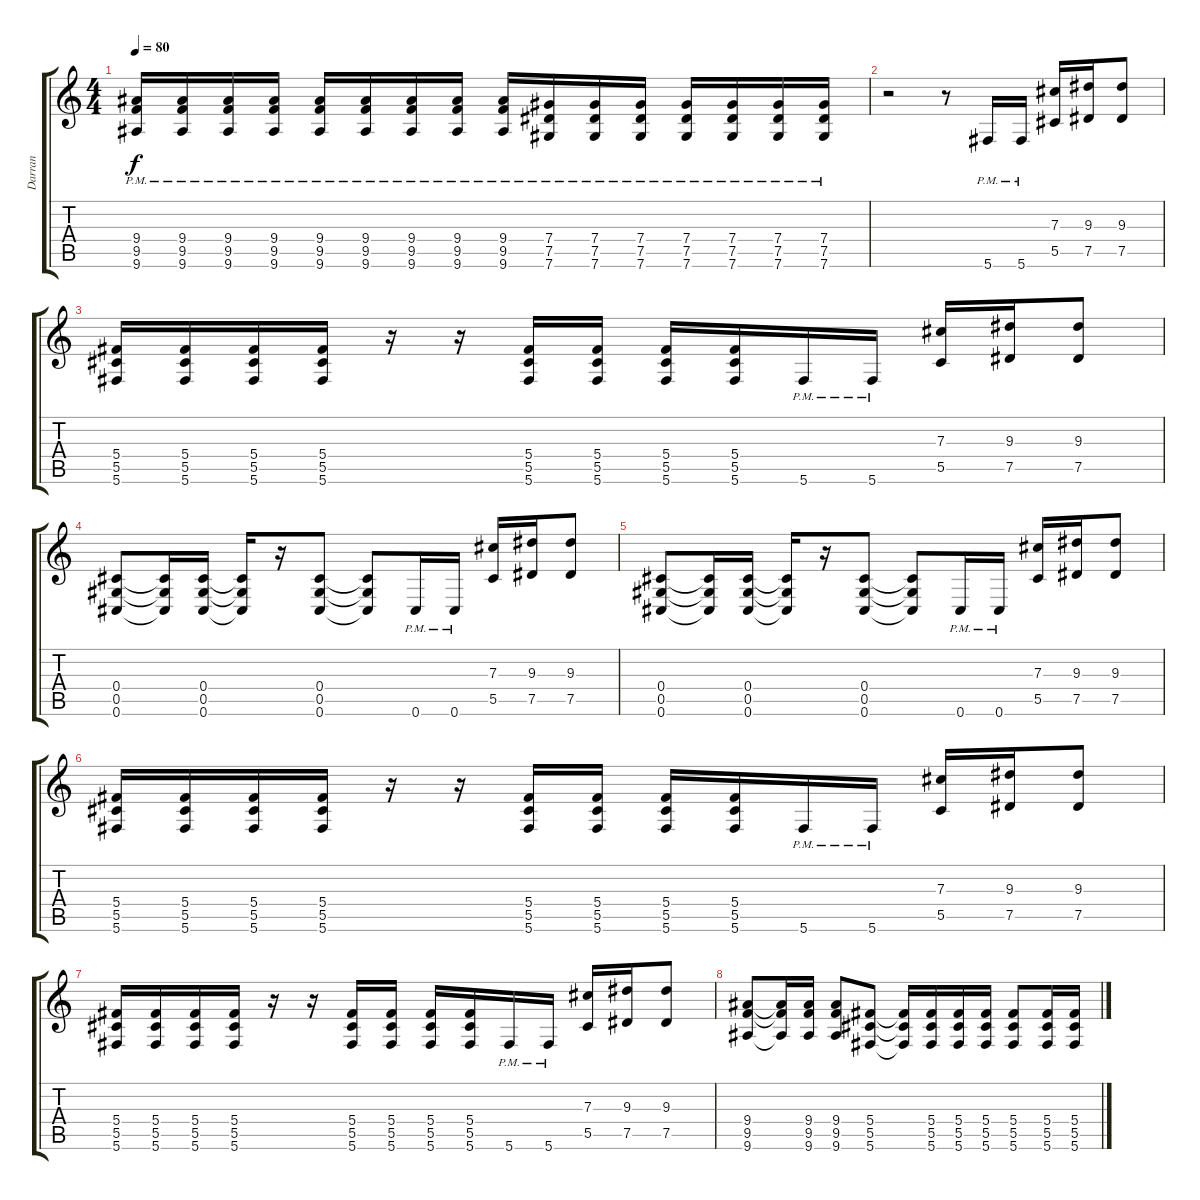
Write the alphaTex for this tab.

\track ("Darran" "Darran") {instrument acousticguitarsteel}
\staff {score tabs}
\tuning (Eb4 Bb3 Gb3 Db3 Ab2 Db2) {hide}
\ts (4 4)
\tempo 80
\clef g2
\ks c
(9.4{pm} 9.5{pm} 9.6{pm}).16{dy f} (9.4{pm} 9.5{pm} 9.6{pm}).16 (9.4{pm} 9.5{pm} 9.6{pm}).16 (9.4{pm} 9.5{pm} 9.6{pm}).16 (9.4{pm} 9.5{pm} 9.6{pm}).16 (9.4{pm} 9.5{pm} 9.6{pm}).16 (9.4{pm} 9.5{pm} 9.6{pm}).16 (9.4{pm} 9.5{pm} 9.6{pm}).16 (9.4{pm} 9.5{pm} 9.6{pm}).16 (7.4{pm} 7.5{pm} 7.6{pm}).16 (7.4{pm} 7.5{pm} 7.6{pm}).16 (7.4{pm} 7.5{pm} 7.6{pm}).16 (7.4{pm} 7.5{pm} 7.6{pm}).16 (7.4{pm} 7.5{pm} 7.6{pm}).16 (7.4{pm} 7.5{pm} 7.6{pm}).16 (7.4{pm} 7.5{pm} 7.6{pm}).16 |
r.2 r.8 5.6{pm}.16 5.6{pm}.16 (7.3 5.5).16 (9.3 7.5).16 (9.3 7.5).8 |
(5.4 5.5 5.6).16 (5.4 5.5 5.6).16 (5.4 5.5 5.6).16 (5.4 5.5 5.6).16 r.16 r.16 (5.4 5.5 5.6).16 (5.4 5.5 5.6).16 (5.4 5.5 5.6).16 (5.4 5.5 5.6).16 5.6{pm}.16 5.6{pm}.16 (7.3 5.5).16 (9.3 7.5).16 (9.3 7.5).8 |
(0.4 0.5 0.6).8 (0.4{t} 0.5{t} 0.6{t}).16 (0.4 0.5 0.6).16 (0.4{t} 0.5{t} 0.6{t}).16 r.16 (0.4 0.5 0.6).8 (0.4{t} 0.5{t} 0.6{t}).8 0.6{pm}.16 0.6{pm}.16 (7.3 5.5).16 (9.3 7.5).16 (9.3 7.5).8 |
(0.4 0.5 0.6).8 (0.4{t} 0.5{t} 0.6{t}).16 (0.4 0.5 0.6).16 (0.4{t} 0.5{t} 0.6{t}).16 r.16 (0.4 0.5 0.6).8 (0.4{t} 0.5{t} 0.6{t}).8 0.6{pm}.16 0.6{pm}.16 (7.3 5.5).16 (9.3 7.5).16 (9.3 7.5).8 |
(5.4 5.5 5.6).16 (5.4 5.5 5.6).16 (5.4 5.5 5.6).16 (5.4 5.5 5.6).16 r.16 r.16 (5.4 5.5 5.6).16 (5.4 5.5 5.6).16 (5.4 5.5 5.6).16 (5.4 5.5 5.6).16 5.6{pm}.16 5.6{pm}.16 (7.3 5.5).16 (9.3 7.5).16 (9.3 7.5).8 |
(5.4 5.5 5.6).16 (5.4 5.5 5.6).16 (5.4 5.5 5.6).16 (5.4 5.5 5.6).16 r.16 r.16 (5.4 5.5 5.6).16 (5.4 5.5 5.6).16 (5.4 5.5 5.6).16 (5.4 5.5 5.6).16 5.6{pm}.16 5.6{pm}.16 (7.3 5.5).16 (9.3 7.5).16 (9.3 7.5).8 |
(9.4 9.5 9.6).8 (9.4{t} 9.5{t} 9.6{t}).16 (9.4 9.5 9.6).16 (9.4 9.5 9.6).8 (5.4 5.5 5.6).8 (5.4{t} 5.5{t} 5.6{t}).16 (5.4 5.5 5.6).16 (5.4 5.5 5.6).16 (5.4 5.5 5.6).16 (5.4 5.5 5.6).8 (5.4 5.5 5.6).16 (5.4 5.5 5.6).16
